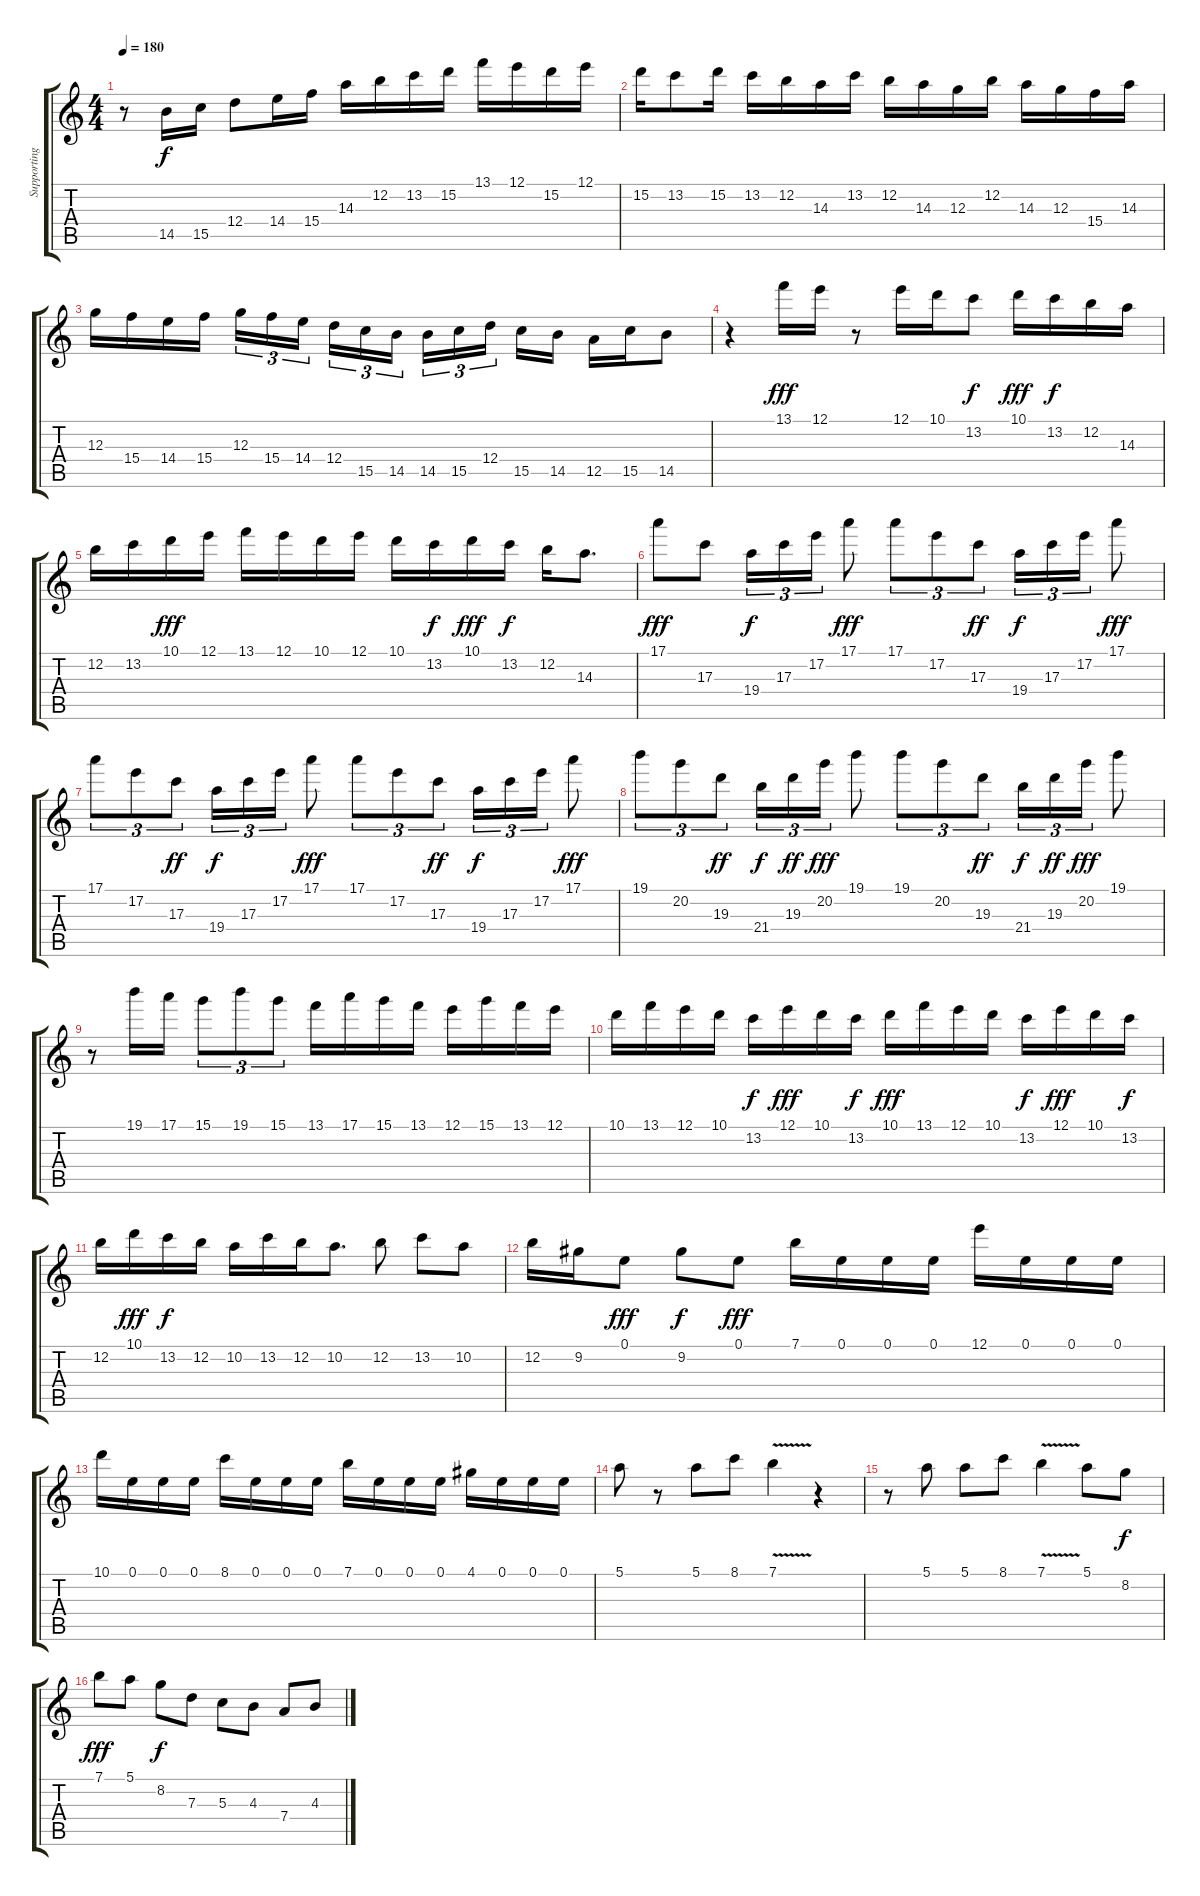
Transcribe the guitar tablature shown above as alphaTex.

\track ("Supporting Track" "Supporting") {instrument acousticguitarsteel}
\staff {score tabs}
\tuning (E4 B3 G3 D3 A2 E2) {hide}
\ts (4 4)
\tempo 180
\clef g2
\ks c
r.8{dy f} 14.5.16 15.5.16 12.4.8 14.4.16 15.4.16 14.3.16 12.2.16 13.2.16 15.2.16 13.1.16 12.1.16 15.2.16 12.1.16 |
15.2.16 13.2.8 15.2.16 13.2.16 12.2.16 14.3.16 13.2.16 12.2.16 14.3.16 12.3.16 12.2.16 14.3.16 12.3.16 15.4.16 14.3.16 |
12.3.16 15.4.16 14.4.16 15.4.16 12.3.16{tu (3 2)} 15.4.16{tu (3 2)} 14.4.16{tu (3 2) beam splitsecondary} 12.4.16{tu (3 2)} 15.5.16{tu (3 2)} 14.5.16{tu (3 2)} 14.5.16{tu (3 2)} 15.5.16{tu (3 2)} 12.4.16{tu (3 2) beam splitsecondary} 15.5.16 14.5.16 12.5.16 15.5.16 14.5.8 |
r.4 13.1.16{dy fff} 12.1.16 r.8 12.1.16 10.1.16 13.2.8{dy f} 10.1.16{dy fff} 13.2.16{dy f} 12.2.16 14.3.16 |
12.2.16 13.2.16 10.1.16{dy fff} 12.1.16 13.1.16 12.1.16 10.1.16 12.1.16 10.1.16 13.2.16{dy f} 10.1.16{dy fff} 13.2.16{dy f} 12.2.16 14.3.8{d} |
17.1.8{dy fff} 17.3.8 19.4.16{tu (3 2) dy f} 17.3.16{tu (3 2)} 17.2.16{tu (3 2)} 17.1.8{dy fff} 17.1.8{tu (3 2)} 17.2.8{tu (3 2)} 17.3.8{tu (3 2) dy ff} 19.4.16{tu (3 2) dy f} 17.3.16{tu (3 2)} 17.2.16{tu (3 2)} 17.1.8{dy fff} |
17.1.8{tu (3 2)} 17.2.8{tu (3 2)} 17.3.8{tu (3 2) dy ff} 19.4.16{tu (3 2) dy f} 17.3.16{tu (3 2)} 17.2.16{tu (3 2)} 17.1.8{dy fff} 17.1.8{tu (3 2)} 17.2.8{tu (3 2)} 17.3.8{tu (3 2) dy ff} 19.4.16{tu (3 2) dy f} 17.3.16{tu (3 2)} 17.2.16{tu (3 2)} 17.1.8{dy fff} |
19.1.8{tu (3 2)} 20.2.8{tu (3 2)} 19.3.8{tu (3 2) dy ff} 21.4.16{tu (3 2) dy f} 19.3.16{tu (3 2) dy ff} 20.2.16{tu (3 2) dy fff} 19.1.8 19.1.8{tu (3 2)} 20.2.8{tu (3 2)} 19.3.8{tu (3 2) dy ff} 21.4.16{tu (3 2) dy f} 19.3.16{tu (3 2) dy ff} 20.2.16{tu (3 2) dy fff} 19.1.8 |
r.8 19.1.16 17.1.16 15.1.8{tu (3 2)} 19.1.8{tu (3 2)} 15.1.8{tu (3 2)} 13.1.16 17.1.16 15.1.16 13.1.16 12.1.16 15.1.16 13.1.16 12.1.16 |
10.1.16 13.1.16 12.1.16 10.1.16 13.2.16{dy f} 12.1.16{dy fff} 10.1.16 13.2.16{dy f} 10.1.16{dy fff} 13.1.16 12.1.16 10.1.16 13.2.16{dy f} 12.1.16{dy fff} 10.1.16 13.2.16{dy f} |
12.2.16 10.1.16{dy fff} 13.2.16{dy f} 12.2.16 10.2.16 13.2.16 12.2.16 10.2.8{d} 12.2.8 13.2.8 10.2.8 |
12.2.16 9.2.16 0.1.8{dy fff} 9.2.8{dy f} 0.1.8{dy fff} 7.1.16 0.1.16 0.1.16 0.1.16 12.1.16 0.1.16 0.1.16 0.1.16 |
10.1.16 0.1.16 0.1.16 0.1.16 8.1.16 0.1.16 0.1.16 0.1.16 7.1.16 0.1.16 0.1.16 0.1.16 4.1.16 0.1.16 0.1.16 0.1.16 |
5.1.8 r.8 5.1.8 8.1.8 7.1{v}.4 r.4 |
r.8 5.1.8 5.1.8 8.1.8 7.1{v}.4 5.1.8 8.2.8{dy f} |
7.1.8{dy fff} 5.1.8 8.2.8{dy f} 7.3.8 5.3.8 4.3.8 7.4.8 4.3.8
